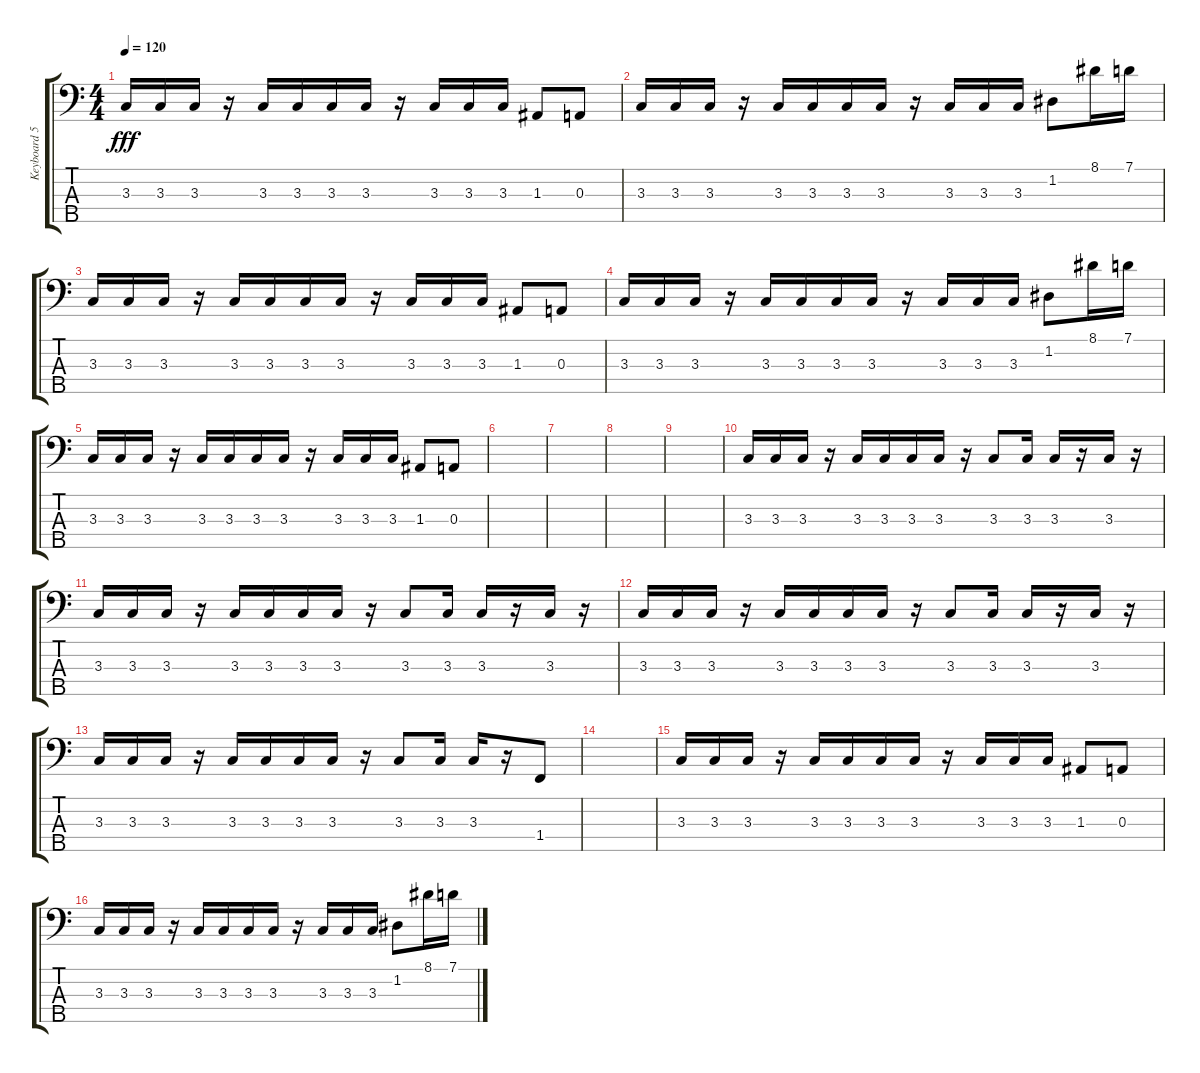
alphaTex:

\track ("Keyboard 5" "Keyboard 5") {instrument synthbass1}
\staff {score tabs}
\tuning (G2 D2 A1 E1 B0) {hide}
\ts (4 4)
\tempo 120
\clef f4
\ks c
3.3.16{dy fff} 3.3.16 3.3.16 r.16 3.3.16 3.3.16 3.3.16 3.3.16 r.16 3.3.16 3.3.16 3.3.16 1.3.8 0.3.8 |
3.3.16 3.3.16 3.3.16 r.16 3.3.16 3.3.16 3.3.16 3.3.16 r.16 3.3.16 3.3.16 3.3.16 1.2.8 8.1.16 7.1.16 |
3.3.16 3.3.16 3.3.16 r.16 3.3.16 3.3.16 3.3.16 3.3.16 r.16 3.3.16 3.3.16 3.3.16 1.3.8 0.3.8 |
3.3.16 3.3.16 3.3.16 r.16 3.3.16 3.3.16 3.3.16 3.3.16 r.16 3.3.16 3.3.16 3.3.16 1.2.8 8.1.16 7.1.16 |
3.3.16 3.3.16 3.3.16 r.16 3.3.16 3.3.16 3.3.16 3.3.16 r.16 3.3.16 3.3.16 3.3.16 1.3.8 0.3.8 |
|
|
|
|
3.3.16 3.3.16 3.3.16 r.16 3.3.16 3.3.16 3.3.16 3.3.16 r.16 3.3.8 3.3.16 3.3.16 r.16 3.3.16 r.16 |
3.3.16 3.3.16 3.3.16 r.16 3.3.16 3.3.16 3.3.16 3.3.16 r.16 3.3.8 3.3.16 3.3.16 r.16 3.3.16 r.16 |
3.3.16 3.3.16 3.3.16 r.16 3.3.16 3.3.16 3.3.16 3.3.16 r.16 3.3.8 3.3.16 3.3.16 r.16 3.3.16 r.16 |
3.3.16 3.3.16 3.3.16 r.16 3.3.16 3.3.16 3.3.16 3.3.16 r.16 3.3.8 3.3.16 3.3.16 r.16 1.4.8 |
|
3.3.16 3.3.16 3.3.16 r.16 3.3.16 3.3.16 3.3.16 3.3.16 r.16 3.3.16 3.3.16 3.3.16 1.3.8 0.3.8 |
3.3.16 3.3.16 3.3.16 r.16 3.3.16 3.3.16 3.3.16 3.3.16 r.16 3.3.16 3.3.16 3.3.16 1.2.8 8.1.16 7.1.16
